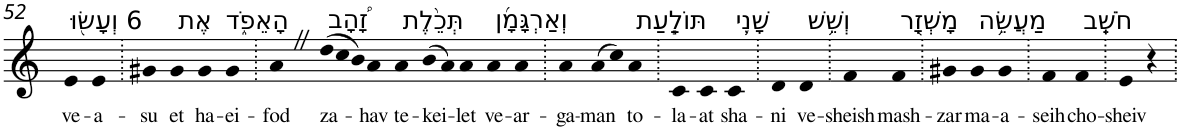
**kern	**text
*part1	*part1
*staff1	*staff1
*I"Piano	*
*I'Pno	*
!!LO:PB:g=z
*clefG2	*
*k[]	*
=52	=52
!LO:TX:a:t=6 וְעָשׂ֖וּ	!
!	!LO:LY:b
4e	ve-
!	!LO:LY:b
4e	-a-
=53.	=53.
!	!LO:LY:b
4g#X	-su
!LO:TX:a:t=אֶת	!
!	!LO:LY:b
4g#	et
!LO:TX:a:t=הָאֵפֹ֑ד	!
!	!LO:LY:b
4g#	ha-
!	!LO:LY:b
4g#	-ei-
=54.	=54.
!	!LO:LY:b
4aZ	-fod
!LO:TX:a:t=זָ֠הָב	!
!	!LO:LY:b
(12dd	za-
12cc	.
12b)	.
!	!LO:LY:b
4a	-hav
!LO:TX:a:t=תְּכֵ֨לֶת	!
!	!LO:LY:b
4a	te-
!	!LO:LY:b
(8b	-kei-
8a)	.
!	!LO:LY:b
4a	-let
!LO:TX:a:t=וְאַרְגָּמָ֜ן	!
!	!LO:LY:b
4a	ve-
!	!LO:LY:b
4a	-ar-
=55.	=55.
!	!LO:LY:b
4a	-ga-
!	!LO:LY:b
(8a	-man
8cc)	.
!LO:TX:a:t=תּוֹלַ֧עַת	!
!	!LO:LY:b
4a	to-
=56.	=56.
!	!LO:LY:b
4c	-la-
!	!LO:LY:b
4c	-at
!LO:TX:a:t=שָׁנִ֛י	!
!	!LO:LY:b
4c	sha-
=57.	=57.
!	!LO:LY:b
4d	-ni
!LO:TX:a:t=וְשֵׁ֥שׁ	!
!	!LO:LY:b
4d	ve-
=58.	=58.
!	!LO:LY:b
4f	-sheish
!LO:TX:a:t=מָשְׁזָ֖ר	!
!	!LO:LY:b
4f	mash-
=59.	=59.
!	!LO:LY:b
4g#X	-zar
!LO:TX:a:t=מַעֲשֵׂ֥ה	!
!	!LO:LY:b
4g#	ma-
!	!LO:LY:b
4g#	-a-
=60.	=60.
!	!LO:LY:b
4f	-seih
!LO:TX:a:t=חֹשֵֽׁב	!
!	!LO:LY:b
4f	cho-
=61.	=61.
!	!LO:LY:b
4e	-sheiv
4r	.
=.	=.
*-	*-
